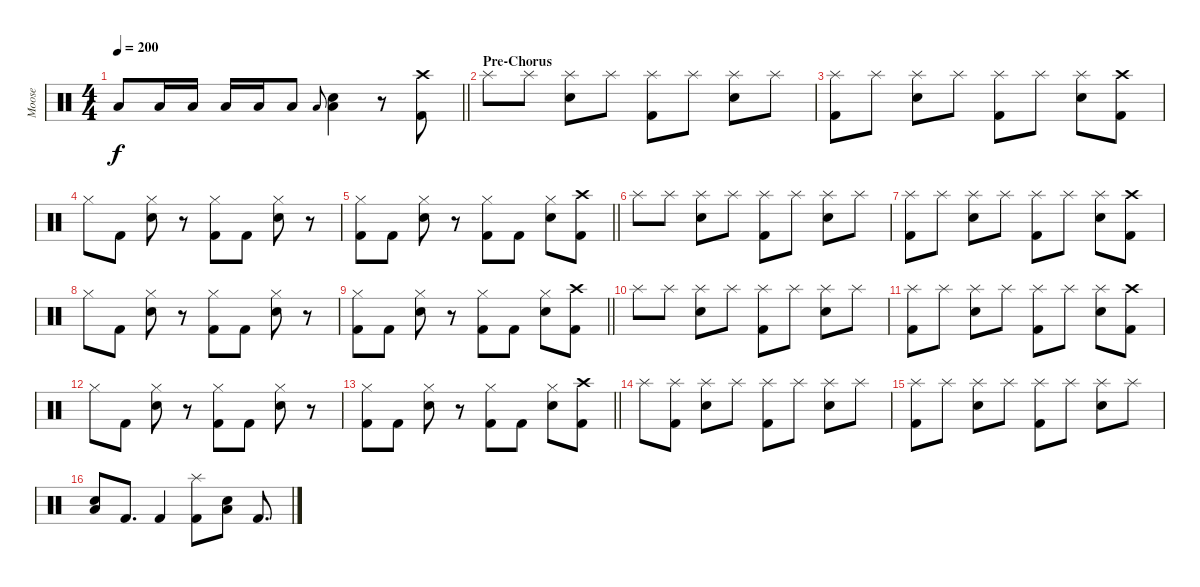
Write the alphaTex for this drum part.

\track ("Moose" "Moose") {instrument percussion}
\staff {score}
\articulation defaults
\ts (4 4)
\tempo 200
\clef neutral
\barLineRight lightlight
\ks c "Low Tom (hit)".8{dy f} "Low Tom (hit)".16 "Low Tom (hit)".16 "Low Tom (hit)".16 "Low Tom (hit)".16 "Low Tom (hit)".8 "Low Tom (hit)".8{gr onbeat}
("Electric Snare (hit)" "Low Tom (hit)").4 r.8 ("Crash high (hit)" "Kick (hit) 2").8 |
\section ("" "Pre-Chorus")
"Splash (hit)".8 "Splash (hit)".8 ("Electric Snare (hit)" "Splash (hit)").8 "Splash (hit)".8 ("Kick (hit) 2" "Splash (hit)").8 "Splash (hit)".8 ("Electric Snare (hit)" "Splash (hit)").8 "Splash (hit)".8 |
("Kick (hit) 2" "Splash (hit)").8 "Splash (hit)".8 ("Electric Snare (hit)" "Splash (hit)").8 "Splash (hit)".8 ("Kick (hit) 2" "Splash (hit)").8 "Splash (hit)".8 ("Electric Snare (hit)" "Splash (hit)").8 ("Crash high (hit)" "Kick (hit) 2").8 |
"Hi-Hat (closed)".8 "Kick (hit) 2".8 ("Electric Snare (hit)" "Hi-Hat (closed)").8 r.8 ("Kick (hit) 2" "Hi-Hat (closed)").8 "Kick (hit) 2".8 ("Electric Snare (hit)" "Hi-Hat (closed)").8 r.8 |
\barLineRight lightlight
("Kick (hit) 2" "Hi-Hat (closed)").8 "Kick (hit) 2".8 ("Electric Snare (hit)" "Hi-Hat (closed)").8 r.8 ("Kick (hit) 2" "Hi-Hat (closed)").8 "Kick (hit) 2".8 ("Electric Snare (hit)" "Hi-Hat (closed)").8 ("Crash high (hit)" "Kick (hit) 2").8 |
\section ("" "")
"Splash (hit)".8 "Splash (hit)".8 ("Electric Snare (hit)" "Splash (hit)").8 "Splash (hit)".8 ("Kick (hit) 2" "Splash (hit)").8 "Splash (hit)".8 ("Electric Snare (hit)" "Splash (hit)").8 "Splash (hit)".8 |
("Kick (hit) 2" "Splash (hit)").8 "Splash (hit)".8 ("Electric Snare (hit)" "Splash (hit)").8 "Splash (hit)".8 ("Kick (hit) 2" "Splash (hit)").8 "Splash (hit)".8 ("Electric Snare (hit)" "Splash (hit)").8 ("Crash high (hit)" "Kick (hit) 2").8 |
"Hi-Hat (closed)".8 "Kick (hit) 2".8 ("Electric Snare (hit)" "Hi-Hat (closed)").8 r.8 ("Kick (hit) 2" "Hi-Hat (closed)").8 "Kick (hit) 2".8 ("Electric Snare (hit)" "Hi-Hat (closed)").8 r.8 |
\barLineRight lightlight
("Kick (hit) 2" "Hi-Hat (closed)").8 "Kick (hit) 2".8 ("Electric Snare (hit)" "Hi-Hat (closed)").8 r.8 ("Kick (hit) 2" "Hi-Hat (closed)").8 "Kick (hit) 2".8 ("Electric Snare (hit)" "Hi-Hat (closed)").8 ("Crash high (hit)" "Kick (hit) 2").8 |
"Splash (hit)".8 "Splash (hit)".8 ("Electric Snare (hit)" "Splash (hit)").8 "Splash (hit)".8 ("Kick (hit) 2" "Splash (hit)").8 "Splash (hit)".8 ("Electric Snare (hit)" "Splash (hit)").8 "Splash (hit)".8 |
("Kick (hit) 2" "Splash (hit)").8 "Splash (hit)".8 ("Electric Snare (hit)" "Splash (hit)").8 "Splash (hit)".8 ("Kick (hit) 2" "Splash (hit)").8 "Splash (hit)".8 ("Electric Snare (hit)" "Splash (hit)").8 ("Crash high (hit)" "Kick (hit) 2").8 |
"Hi-Hat (closed)".8 "Kick (hit) 2".8 ("Electric Snare (hit)" "Hi-Hat (closed)").8 r.8 ("Kick (hit) 2" "Hi-Hat (closed)").8 "Kick (hit) 2".8 ("Electric Snare (hit)" "Hi-Hat (closed)").8 r.8 |
\barLineRight lightlight
("Kick (hit) 2" "Hi-Hat (closed)").8 "Kick (hit) 2".8 ("Electric Snare (hit)" "Hi-Hat (closed)").8 r.8 ("Kick (hit) 2" "Hi-Hat (closed)").8 "Kick (hit) 2".8 ("Electric Snare (hit)" "Hi-Hat (closed)").8 ("Crash high (hit)" "Kick (hit) 2").8 |
"Splash (hit)".8 ("Kick (hit) 2" "Splash (hit)").8 ("Electric Snare (hit)" "Splash (hit)").8 "Splash (hit)".8 ("Kick (hit) 2" "Splash (hit)").8 "Splash (hit)".8 ("Electric Snare (hit)" "Splash (hit)").8 "Splash (hit)".8 |
("Kick (hit) 2" "Splash (hit)").8 "Splash (hit)".8 ("Electric Snare (hit)" "Splash (hit)").8 "Splash (hit)".8 ("Kick (hit) 2" "Splash (hit)").8 "Splash (hit)".8 ("Electric Snare (hit)" "Splash (hit)").8 "Splash (hit)".8 |
("Electric Snare (hit)" "Low Tom (hit)").8 "Kick (hit) 2".8{d} "Kick (hit) 2".4 ("Kick (hit) 2" "Splash (hit)").8 ("Electric Snare (hit)" "Low Tom (hit)").8 "Kick (hit) 2".8{d}
